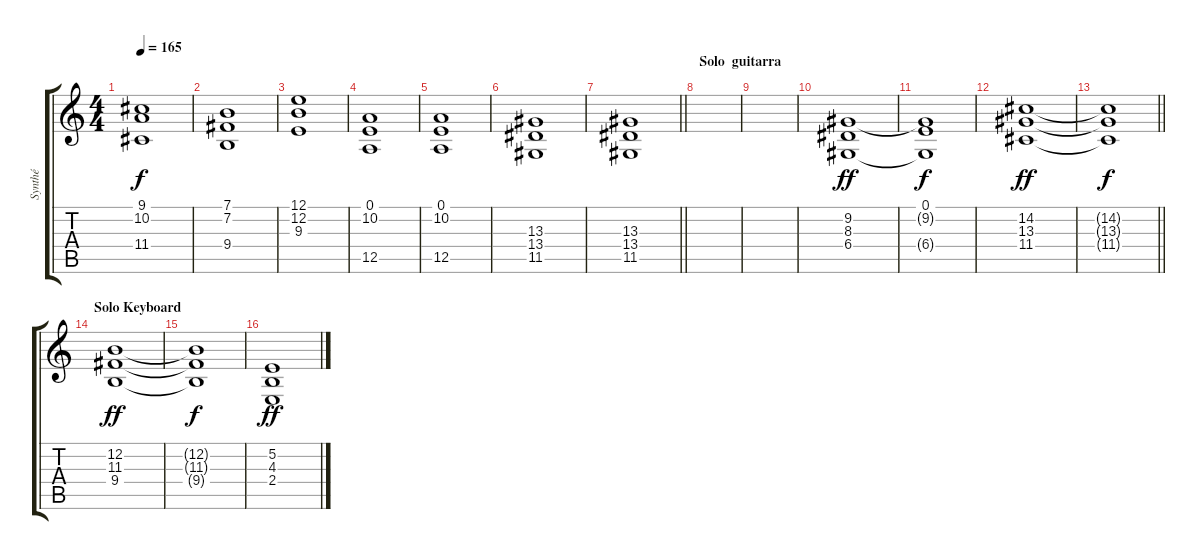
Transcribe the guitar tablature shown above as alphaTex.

\track ("Synthé" "Synthé") {instrument stringensemble1}
\staff {score tabs}
\tuning (E4 B3 G3 D3 A2 E2) {hide}
\ts (4 4)
\tempo 165
\clef g2
\ks c
(9.1 10.2 11.4).1{dy f} |
(7.1 7.2 9.4).1 |
(12.1 12.2 9.3).1 |
(0.1 10.2 12.5).1 |
(0.1 10.2 12.5).1 |
(13.3 13.4 11.5).1 |
\barLineRight lightlight
(13.3 13.4 11.5).1 |
\section ("" "Solo  guitarra")
|
|
(9.2 8.3 6.4).1{dy ff volume 12 balance 8} |
(0.1 9.2{t} 6.4{t}).1{dy f} |
(14.2 13.3 11.4).1{dy ff} |
\barLineRight lightlight
(14.2{t} 13.3{t} 11.4{t}).1{dy f} |
\section ("" "Solo Keyboard")
(12.2 11.3 9.4).1{dy ff} |
(12.2{t} 11.3{t} 9.4{t}).1{dy f} |
(5.2 4.3 2.4).1{dy ff}
